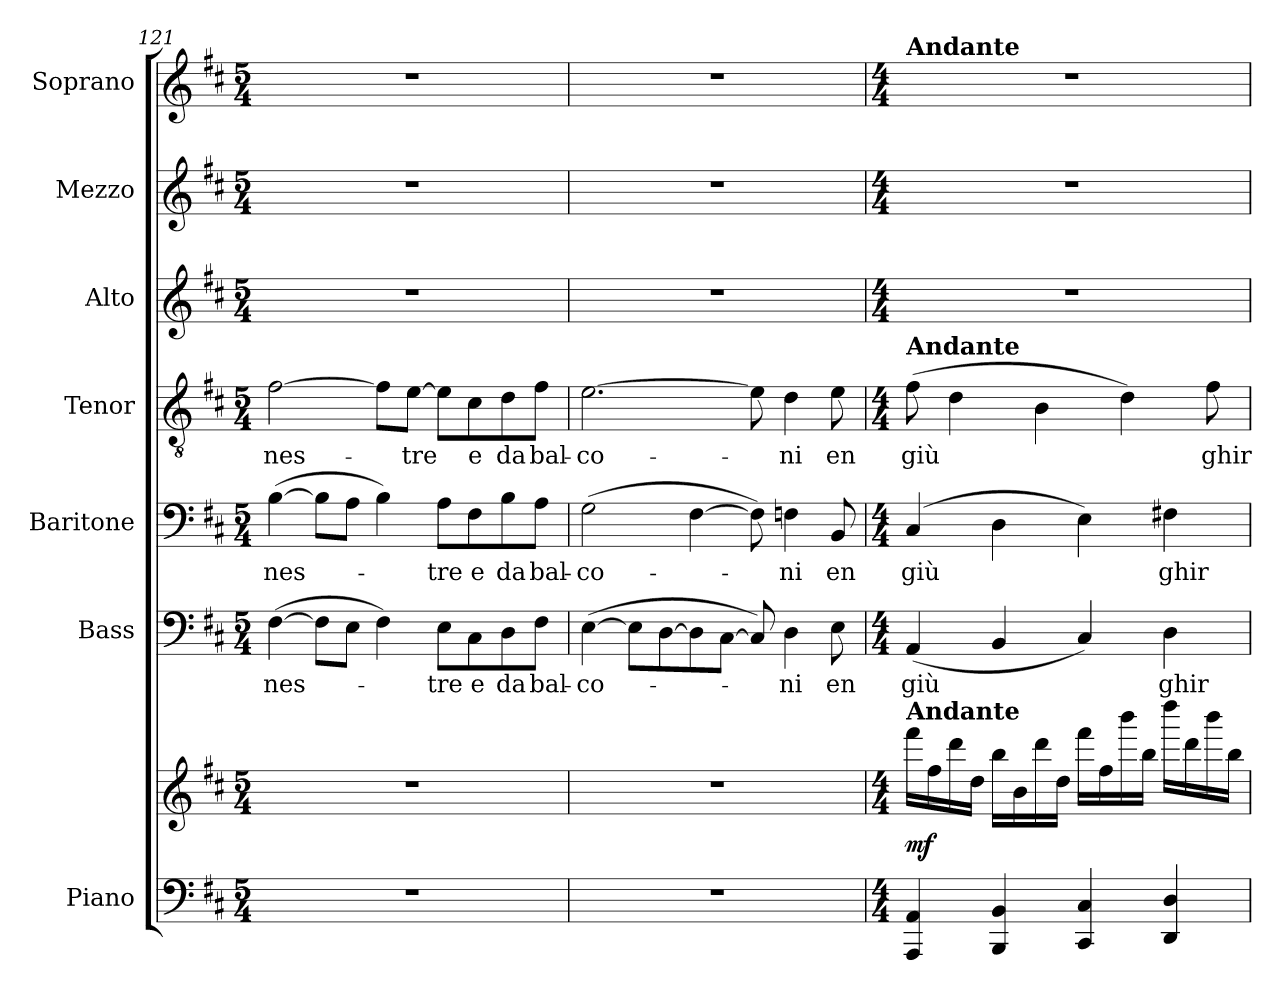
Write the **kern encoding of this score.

**kern	**kern	**dynam	**kern	**text	**kern	**text	**kern	**text	**kern	**kern	**kern
*part7	*part7	*part7	*part6	*part6	*part5	*part5	*part4	*part4	*part3	*part2	*part1
*staff8	*staff7	*staff7/8	*staff6	*staff6	*staff5	*staff5	*staff4	*staff4	*staff3	*staff2	*staff1
*I"Piano	*	*	*I"Bass	*	*I"Baritone	*	*I"Tenor	*	*I"Alto	*I"Mezzo	*I"Soprano
*I'Pno.	*	*	*I'B.	*	*I'Bar.	*	*I'T.	*	*I'A.	*I'M.	*I'S.
*clefF4	*clefG2	*	*clefF4	*	*clefF4	*	*clefGv2	*	*clefG2	*clefG2	*clefG2
*	*	*	*	*	*	*	*ITrd7c12	*	*	*	*
*k[f#c#]	*k[f#c#]	*	*k[f#c#]	*	*k[f#c#]	*	*k[f#c#]	*	*k[f#c#]	*k[f#c#]	*k[f#c#]
*D:	*D:	*	*D:	*	*D:	*	*D:	*	*D:	*D:	*D:
*M5/4	*M5/4	*	*M5/4	*	*M5/4	*	*M5/4	*	*M5/4	*M5/4	*M5/4
=121	=121	=121	=121	=121	=121	=121	=121	=121	=121	=121	=121
!LO:N:vis=1	!LO:N:vis=1	!	!	!	!	!	!	!	!	!	!
!	!	!	!	!LO:LY:b:color=#000000	!	!	!	!	!	!	!
!	!	!	!	!	!	!LO:LY:b:color=#000000	!	!	!	!	!
!	!	!	!	!	!	!	!	!LO:LY:b:color=#000000	!LO:N:vis=1	!LO:N:vis=1	!LO:N:vis=1
4%5r	4%5r	.	([>4F#i\	-nes-	([>4Bi\	-nes-	[>2F#i\	-nes-	4%5r	4%5r	4%5r
.	.	.	8F#i\L]	.	8Bi\L]	.	.	.	.	.	.
.	.	.	8Ei\J	.	8Ai\J	.	.	.	.	.	.
.	.	.	4F#i\)	.	4Bi\)	.	8F#i\L]	.	.	.	.
!	!	!	!	!	!	!	!	!LO:LY:b:color=#000000	!	!	!
.	.	.	.	.	.	.	[>8Ei\J	-tre	.	.	.
!	!	!	!	!LO:LY:b:color=#000000	!	!	!	!	!	!	!
!	!	!	!	!	!	!LO:LY:b:color=#000000	!	!	!	!	!
.	.	.	8Ei\L	-tre	8Ai\L	-tre	8Ei\L]	.	.	.	.
!	!	!	!	!LO:LY:b:color=#000000	!	!	!	!	!	!	!
!	!	!	!	!	!	!LO:LY:b:color=#000000	!	!	!	!	!
!	!	!	!	!	!	!	!	!LO:LY:b:color=#000000	!	!	!
.	.	.	8C#i\	e	8F#i\	e	8C#i\	e	.	.	.
!	!	!	!	!LO:LY:b:color=#000000	!	!	!	!	!	!	!
!	!	!	!	!	!	!LO:LY:b:color=#000000	!	!	!	!	!
!	!	!	!	!	!	!	!	!LO:LY:b:color=#000000	!	!	!
.	.	.	8Di\	da	8Bi\	da	8Di\	da	.	.	.
!	!	!	!	!LO:LY:b:color=#000000	!	!	!	!	!	!	!
!	!	!	!	!	!	!LO:LY:b:color=#000000	!	!	!	!	!
!	!	!	!	!	!	!	!	!LO:LY:b:color=#000000	!	!	!
.	.	.	8F#i\J	bal-	8Ai\J	bal-	8F#i\J	bal-	.	.	.
=122	=122	=122	=122	=122	=122	=122	=122	=122	=122	=122	=122
!LO:N:vis=1	!LO:N:vis=1	!	!	!	!	!	!	!	!	!	!
!	!	!	!	!LO:LY:b:color=#000000	!	!	!	!	!	!	!
!	!	!	!	!	!	!LO:LY:b:color=#000000	!	!	!	!	!
!	!	!	!	!	!	!	!	!LO:LY:b:color=#000000	!LO:N:vis=1	!LO:N:vis=1	!LO:N:vis=1
4%5r	4%5r	.	([>4Ei\	-co-	(2Gi\	-co-	[>2.Ei\	-co-	4%5r	4%5r	4%5r
.	.	.	8Ei\L]	.	.	.	.	.	.	.	.
.	.	.	[>8Di\	.	.	.	.	.	.	.	.
.	.	.	8Di\]	.	[>4F#i\	.	.	.	.	.	.
.	.	.	[>8C#i\J	.	.	.	.	.	.	.	.
.	.	.	8C#i/])	.	8F#i\])	.	8Ei\]	.	.	.	.
!	!	!	!	!LO:LY:b:color=#000000	!	!	!	!	!	!	!
!	!	!	!	!	!	!LO:LY:b:color=#000000	!	!	!	!	!
!	!	!	!	!	!	!	!	!LO:LY:b:color=#000000	!	!	!
.	.	.	4Di\	-ni	4Fni\	-ni	4Di\	-ni	.	.	.
!	!	!	!	!LO:LY:b:color=#000000	!	!	!	!	!	!	!
!	!	!	!	!	!	!LO:LY:b:color=#000000	!	!	!	!	!
!	!	!	!	!	!	!	!	!LO:LY:b:color=#000000	!	!	!
.	.	.	8Ei\	en	8BBi/	en	8Ei\	en	.	.	.
!!LO:LB:g=z
=123	=123	=123	=123	=123	=123	=123	=123	=123	=123	=123	=123
*M4/4	*M4/4	*	*M4/4	*	*M4/4	*	*M4/4	*	*M4/4	*M4/4	*M4/4
!	!	!	!	!LO:LY:b:color=#000000	!	!	!	!	!	!	!
!	!	!	!	!	!	!LO:LY:b:color=#000000	!	!	!	!	!
*	*MM80	*	*	*	*	*	*MM80	*	*	*	*MM80
!	!	!	!	!	!	!	!	!	!	!	!LO:TX:a:B:t=Andante
!	!	!	!	!	!	!	!LO:TX:a:B:t=Andante	!	!	!	!
!	!LO:TX:a:B:t=Andante	!	!	!	!	!	!	!	!	!	!
!	!	!	!	!	!	!	!	!LO:LY:b:color=#000000	!	!	!
4AAAi/ 4AAi	16fff#i\LL	mf	(4AAi/	giù	(4C#i/	giù	(8F#i\	giù	1r	1r	1r
.	16ff#i\	.	.	.	.	.	.	.	.	.	.
.	16dddi\	.	.	.	.	.	4Di\	.	.	.	.
.	16ddi\JJ	.	.	.	.	.	.	.	.	.	.
4BBBi/ 4BBi	16bbi\LL	.	4BBi/	.	4Di\	.	.	.	.	.	.
.	16bi\	.	.	.	.	.	.	.	.	.	.
.	16dddi\	.	.	.	.	.	4BBi\	.	.	.	.
.	16ddi\JJ	.	.	.	.	.	.	.	.	.	.
4CC#i/ 4C#i	16fff#i\LL	.	4C#i/)	.	4Ei\)	.	.	.	.	.	.
.	16ff#i\	.	.	.	.	.	.	.	.	.	.
.	16bbbi\	.	.	.	.	.	4Di\)	.	.	.	.
.	16bbi\JJ	.	.	.	.	.	.	.	.	.	.
!	!	!	!	!LO:LY:b:color=#000000	!	!	!	!	!	!	!
!	!	!	!	!	!	!LO:LY:b:color=#000000	!	!	!	!	!
4DDi/ 4Di	16ddddi\LL	.	4Di\	ghir-	4F#Xi\	ghir-	.	.	.	.	.
.	16dddi\	.	.	.	.	.	.	.	.	.	.
!	!	!	!	!	!	!	!	!LO:LY:b:color=#000000	!	!	!
.	16bbbi\	.	.	.	.	.	8F#i\	ghir-	.	.	.
.	16bbi\JJ	.	.	.	.	.	.	.	.	.	.
=	=	=	=	=	=	=	=	=	=	=	=
*-	*-	*-	*-	*-	*-	*-	*-	*-	*-	*-	*-
